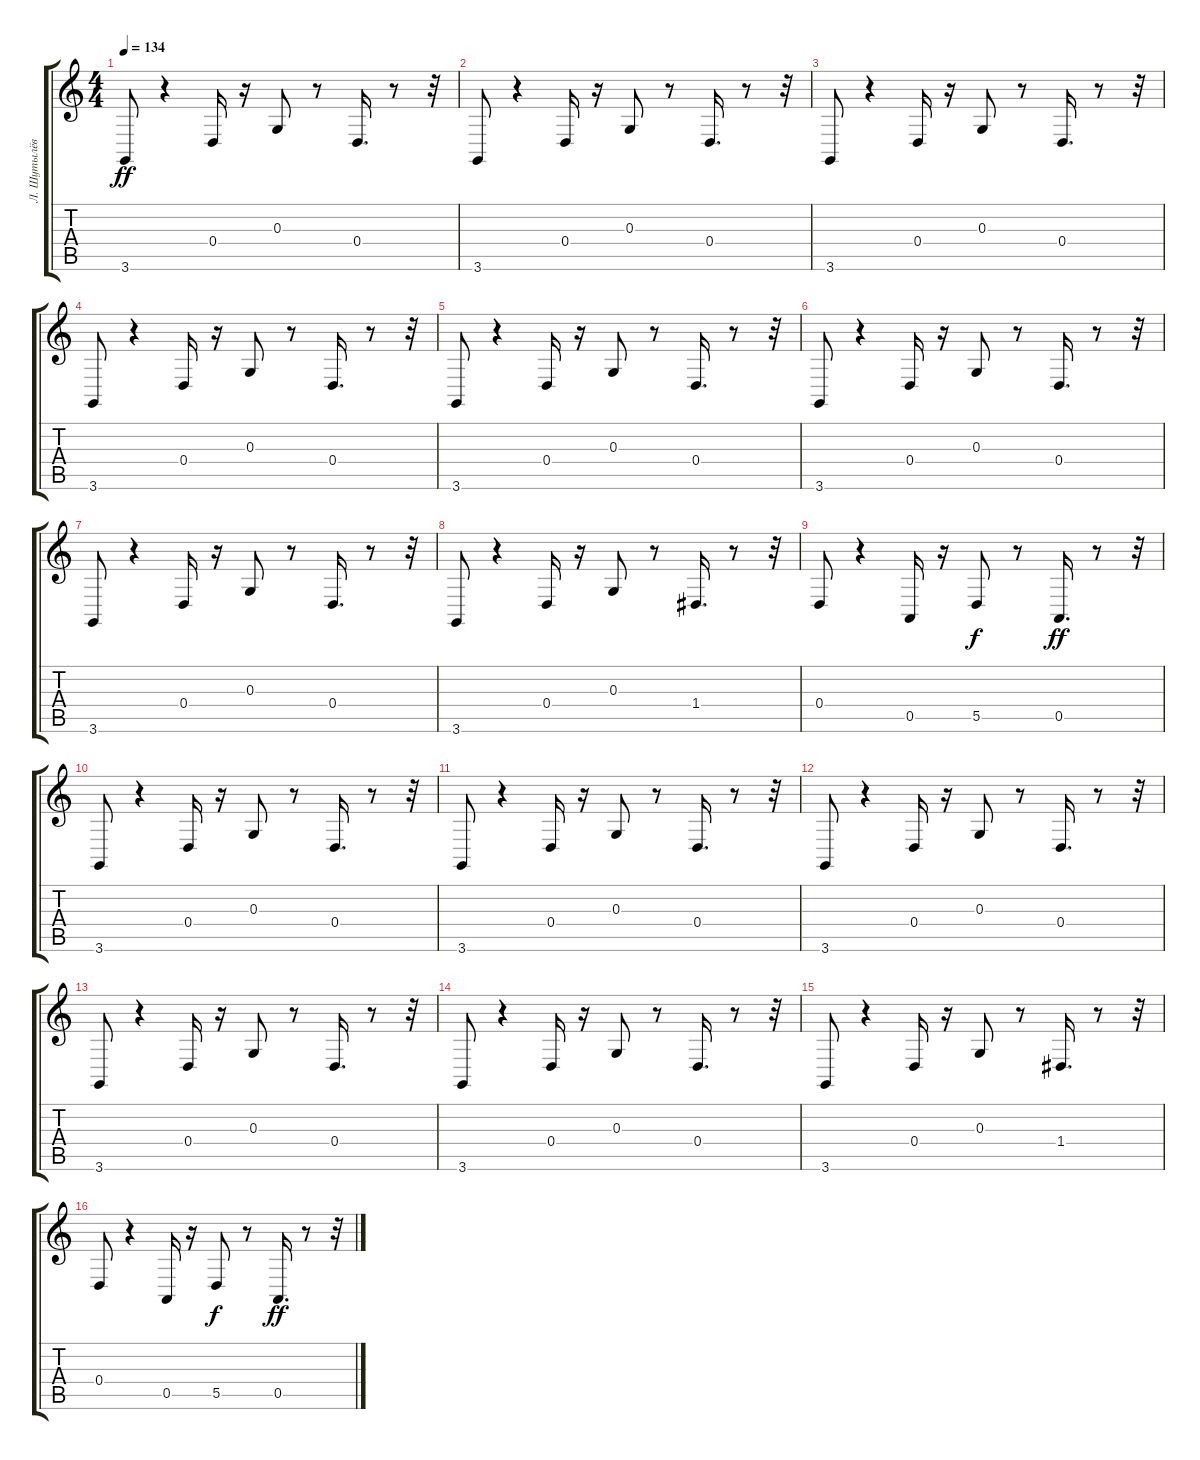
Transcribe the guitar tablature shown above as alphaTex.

\track ("Л. Шутылёв" "Л. Шутылёв") {instrument violin}
\staff {score tabs}
\tuning (E4 B3 G3 D3 A2 E2) {hide}
\ts (4 4)
\tempo 134
\clef g2
\ks c
3.6.8{dy ff} r.4 0.4.16 r.16 0.3.8 r.8 0.4.16{d} r.8 r.32 |
3.6.8 r.4 0.4.16 r.16 0.3.8 r.8 0.4.16{d} r.8 r.32 |
3.6.8 r.4 0.4.16 r.16 0.3.8 r.8 0.4.16{d} r.8 r.32 |
3.6.8 r.4 0.4.16 r.16 0.3.8 r.8 0.4.16{d} r.8 r.32 |
3.6.8 r.4 0.4.16 r.16 0.3.8 r.8 0.4.16{d} r.8 r.32 |
3.6.8 r.4 0.4.16 r.16 0.3.8 r.8 0.4.16{d} r.8 r.32 |
3.6.8 r.4 0.4.16 r.16 0.3.8 r.8 0.4.16{d} r.8 r.32 |
3.6.8 r.4 0.4.16 r.16 0.3.8 r.8 1.4.16{d} r.8 r.32 |
0.4.8 r.4 0.5.16 r.16 5.5.8{dy f} r.8 0.5.16{d dy ff} r.8 r.32 |
3.6.8 r.4 0.4.16 r.16 0.3.8 r.8 0.4.16{d} r.8 r.32 |
3.6.8 r.4 0.4.16 r.16 0.3.8 r.8 0.4.16{d} r.8 r.32 |
3.6.8 r.4 0.4.16 r.16 0.3.8 r.8 0.4.16{d} r.8 r.32 |
3.6.8 r.4 0.4.16 r.16 0.3.8 r.8 0.4.16{d} r.8 r.32 |
3.6.8 r.4 0.4.16 r.16 0.3.8 r.8 0.4.16{d} r.8 r.32 |
3.6.8 r.4 0.4.16 r.16 0.3.8 r.8 1.4.16{d} r.8 r.32 |
0.4.8 r.4 0.5.16 r.16 5.5.8{dy f} r.8 0.5.16{d dy ff} r.8 r.32
